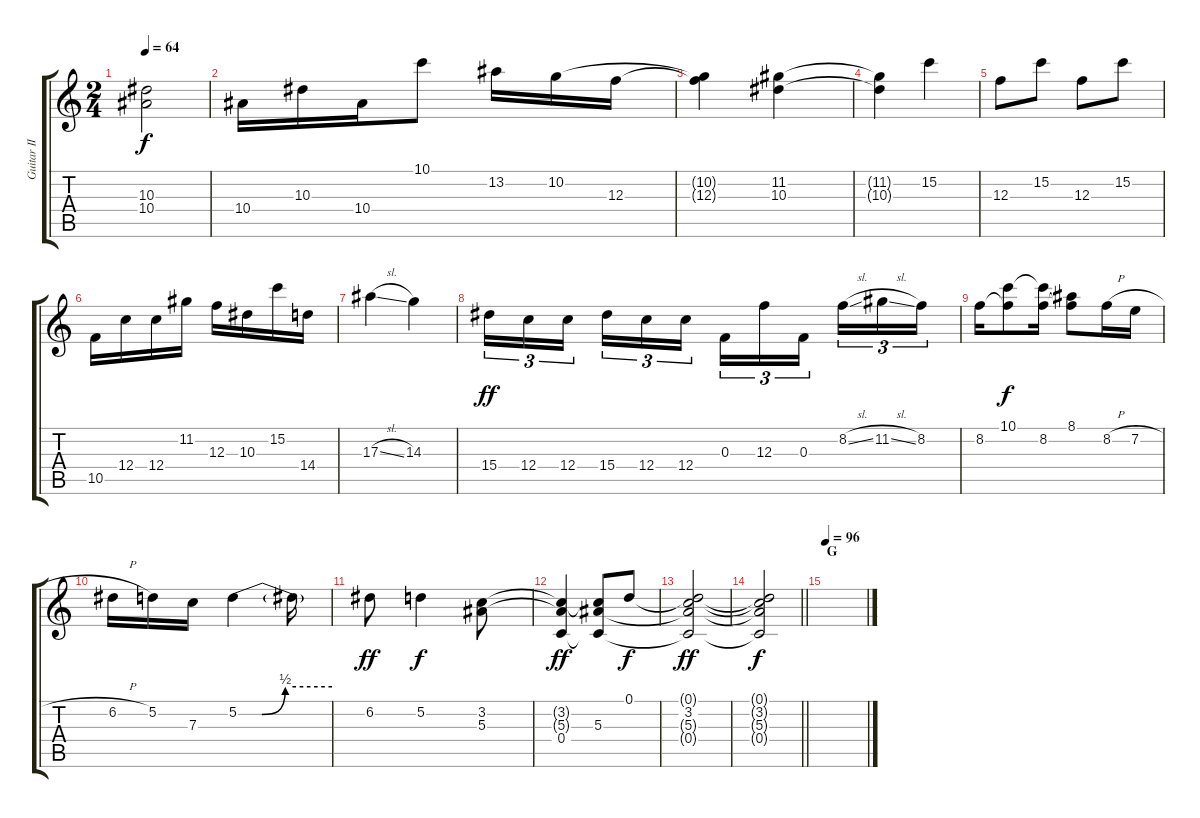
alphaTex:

\track ("Guitar II" "Guitar II") {instrument distortionguitar}
\staff {score tabs}
\tuning (D4 A3 F3 C3 G2 C2) {hide}
\ts (2 4)
\tempo 64
\clef g2
\ks c
(10.3 10.4).2{dy f} |
10.4.16 10.3.16 10.4.16 10.1.8 13.2.16 10.2.16 12.3.16 |
(10.2{t} 12.3{t}).4 (11.2 10.3).4 |
(11.2{t} 10.3{t}).4 15.2.4 |
12.3.8 15.2.8 12.3.8 15.2.8 |
10.5.16 12.4.16 12.4.16 11.2.16 12.3.16 10.3.16 15.2.16 14.4.16 |
17.3{sl}.4 14.3.4 |
15.4.16{tu (3 2) dy ff} 12.4.16{tu (3 2)} 12.4.16{tu (3 2) beam splitsecondary} 15.4.16{tu (3 2)} 12.4.16{tu (3 2)} 12.4.16{tu (3 2)} 0.3.16{tu (3 2)} 12.3.16{tu (3 2)} 0.3.16{tu (3 2) beam splitsecondary} 8.2{sl}.16{tu (3 2)} 11.2{sl}.16{tu (3 2)} 8.2.16{tu (3 2)} |
8.2.16 (10.1 8.2{t}).8{dy f} (10.1{t} 8.2).16 (8.1 8.2{t}).8 8.2{h}.16 7.2{h}.16 |
6.2{h}.16 5.2.16 7.3.16 5.2{be (custom 0 0 15 0 30 2 60 2)}.4 5.2{t}.16 |
6.2.8{dy ff} 5.2.4{dy f} (3.2 5.3).8 |
(3.2{t} 5.3{t} 0.4).4{dy ff} (3.2{t} 5.3 0.4{t}).8 0.1.8{dy f} |
(0.1{t} 3.2 5.3{t} 0.4{t}).2{dy ff} |
\barLineRight lightlight
(0.1{t} 3.2{t} 5.3{t} 0.4{t}).2{dy f} |
\section ("" "G")
\tempo 96
